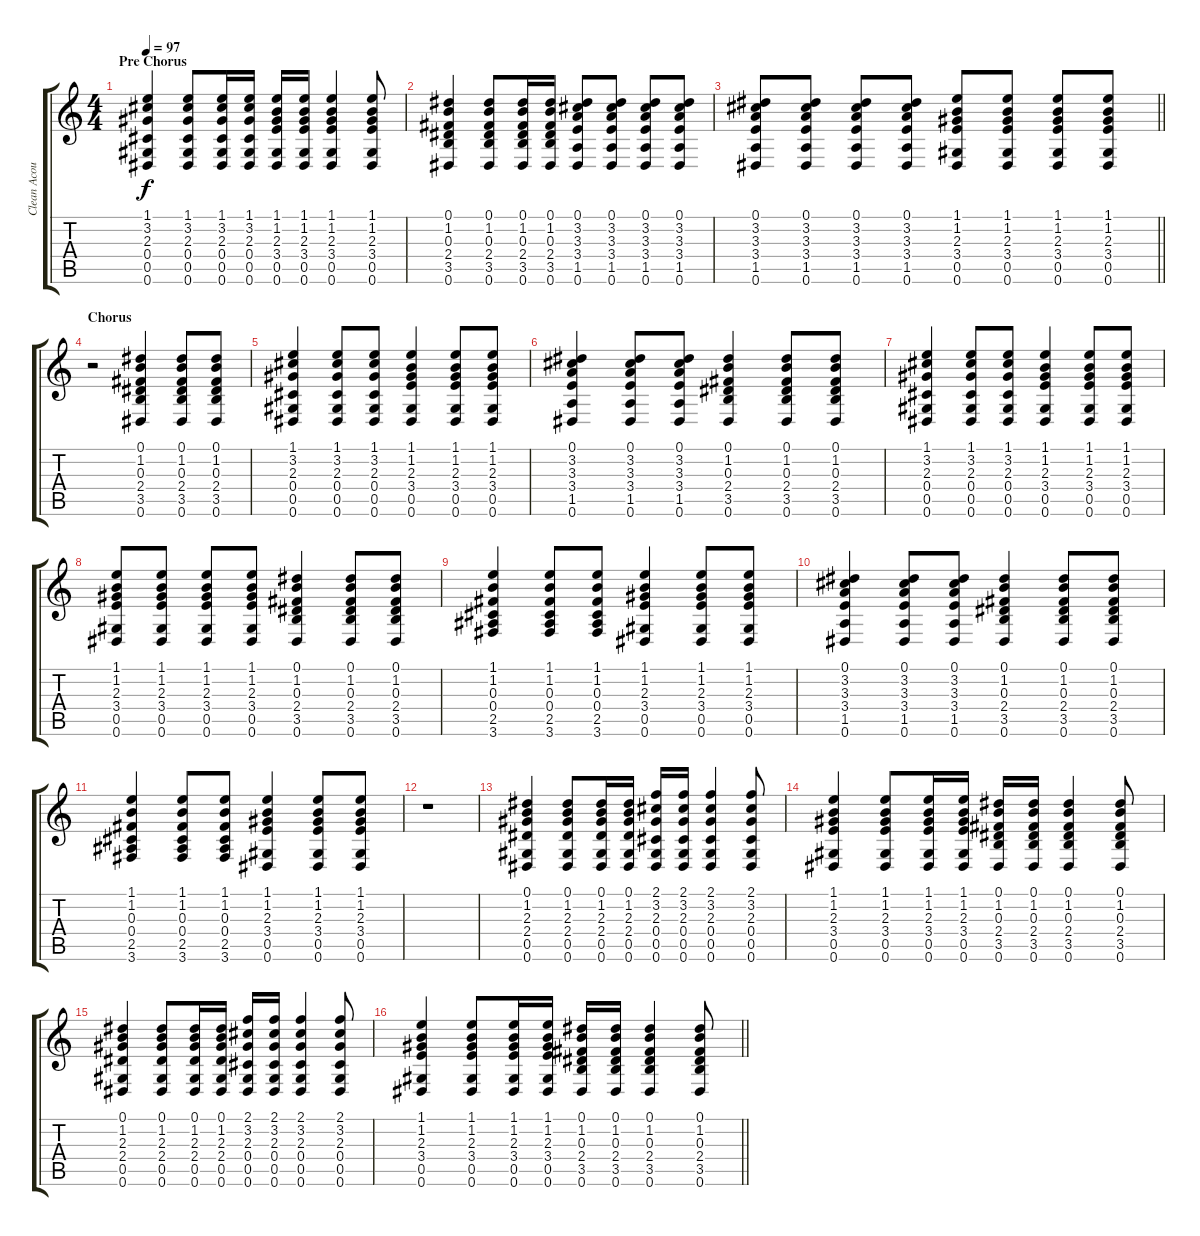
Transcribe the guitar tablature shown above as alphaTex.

\track ("Clean Acoustic" "Clean Acou") {instrument acousticguitarsteel}
\staff {score tabs}
\tuning (Eb4 Bb3 Gb3 Db3 Ab2 Eb2) {hide}
\ts (4 4)
\section ("" "Pre Chorus")
\tempo 97
\clef g2
\ks c
(1.1 3.2 2.3 0.4 0.5 0.6).4{dy f} (1.1 3.2 2.3 0.4 0.5 0.6).8 (1.1 3.2 2.3 0.4 0.5 0.6).16 (1.1 3.2 2.3 0.4 0.5 0.6).16{beam split} (1.1 1.2 2.3 3.4 0.5 0.6).16 (1.1 1.2 2.3 3.4 0.5 0.6).16 (1.1 1.2 2.3 3.4 0.5 0.6).4 (1.1 1.2 2.3 3.4 0.5 0.6).8 |
(0.1 1.2 0.3 2.4 3.5 0.6).4 (0.1 1.2 0.3 2.4 3.5 0.6).8 (0.1 1.2 0.3 2.4 3.5 0.6).16 (0.1 1.2 0.3 2.4 3.5 0.6).16 (0.1 3.2 3.3 3.4 1.5 0.6).8 (0.1 3.2 3.3 3.4 1.5 0.6).8 (0.1 3.2 3.3 3.4 1.5 0.6).8 (0.1 3.2 3.3 3.4 1.5 0.6).8 |
\barLineRight lightlight
(0.1 3.2 3.3 3.4 1.5 0.6).8 (0.1 3.2 3.3 3.4 1.5 0.6).8 (0.1 3.2 3.3 3.4 1.5 0.6).8 (0.1 3.2 3.3 3.4 1.5 0.6).8 (1.1 1.2 2.3 3.4 0.5 0.6).8 (1.1 1.2 2.3 3.4 0.5 0.6).8 (1.1 1.2 2.3 3.4 0.5 0.6).8 (1.1 1.2 2.3 3.4 0.5 0.6).8 |
\section ("" "Chorus")
r.2 (0.1 1.2 0.3 2.4 3.5 0.6).4 (0.1 1.2 0.3 2.4 3.5 0.6).8 (0.1 1.2 0.3 2.4 3.5 0.6).8 |
(1.1 3.2 2.3 0.4 0.5 0.6).4 (1.1 3.2 2.3 0.4 0.5 0.6).8 (1.1 3.2 2.3 0.4 0.5 0.6).8 (1.1 1.2 2.3 3.4 0.5 0.6).4 (1.1 1.2 2.3 3.4 0.5 0.6).8 (1.1 1.2 2.3 3.4 0.5 0.6).8 |
(0.1 3.2 3.3 3.4 1.5 0.6).4 (0.1 3.2 3.3 3.4 1.5 0.6).8 (0.1 3.2 3.3 3.4 1.5 0.6).8 (0.1 1.2 0.3 2.4 3.5 0.6).4 (0.1 1.2 0.3 2.4 3.5 0.6).8 (0.1 1.2 0.3 2.4 3.5 0.6).8 |
(1.1 3.2 2.3 0.4 0.5 0.6).4 (1.1 3.2 2.3 0.4 0.5 0.6).8 (1.1 3.2 2.3 0.4 0.5 0.6).8 (1.1 1.2 2.3 3.4 0.5 0.6).4 (1.1 1.2 2.3 3.4 0.5 0.6).8 (1.1 1.2 2.3 3.4 0.5 0.6).8 |
(1.1 1.2 2.3 3.4 0.5 0.6).8 (1.1 1.2 2.3 3.4 0.5 0.6).8 (1.1 1.2 2.3 3.4 0.5 0.6).8 (1.1 1.2 2.3 3.4 0.5 0.6).8 (0.1 1.2 0.3 2.4 3.5 0.6).4 (0.1 1.2 0.3 2.4 3.5 0.6).8 (0.1 1.2 0.3 2.4 3.5 0.6).8 |
(1.1 1.2 0.3 0.4 2.5 3.6).4 (1.1 1.2 0.3 0.4 2.5 3.6).8 (1.1 1.2 0.3 0.4 2.5 3.6).8 (1.1 1.2 2.3 3.4 0.5 0.6).4 (1.1 1.2 2.3 3.4 0.5 0.6).8 (1.1 1.2 2.3 3.4 0.5 0.6).8 |
(0.1 3.2 3.3 3.4 1.5 0.6).4 (0.1 3.2 3.3 3.4 1.5 0.6).8 (0.1 3.2 3.3 3.4 1.5 0.6).8 (0.1 1.2 0.3 2.4 3.5 0.6).4 (0.1 1.2 0.3 2.4 3.5 0.6).8 (0.1 1.2 0.3 2.4 3.5 0.6).8 |
(1.1 1.2 0.3 0.4 2.5 3.6).4 (1.1 1.2 0.3 0.4 2.5 3.6).8 (1.1 1.2 0.3 0.4 2.5 3.6).8 (1.1 1.2 2.3 3.4 0.5 0.6).4 (1.1 1.2 2.3 3.4 0.5 0.6).8 (1.1 1.2 2.3 3.4 0.5 0.6).8 |
r.1 |
(0.1 1.2 2.3 2.4 0.5 0.6).4 (0.1 1.2 2.3 2.4 0.5 0.6).8 (0.1 1.2 2.3 2.4 0.5 0.6).16 (0.1 1.2 2.3 2.4 0.5 0.6).16{beam split} (2.1 3.2 2.3 0.4 0.5 0.6).16 (2.1 3.2 2.3 0.4 0.5 0.6).16 (2.1 3.2 2.3 0.4 0.5 0.6).4 (2.1 3.2 2.3 0.4 0.5 0.6).8 |
(1.1 1.2 2.3 3.4 0.5 0.6).4 (1.1 1.2 2.3 3.4 0.5 0.6).8 (1.1 1.2 2.3 3.4 0.5 0.6).16 (1.1 1.2 2.3 3.4 0.5 0.6).16{beam split} (0.1 1.2 0.3 2.4 3.5 0.6).16 (0.1 1.2 0.3 2.4 3.5 0.6).16 (0.1 1.2 0.3 2.4 3.5 0.6).4 (0.1 1.2 0.3 2.4 3.5 0.6).8 |
(0.1 1.2 2.3 2.4 0.5 0.6).4 (0.1 1.2 2.3 2.4 0.5 0.6).8 (0.1 1.2 2.3 2.4 0.5 0.6).16 (0.1 1.2 2.3 2.4 0.5 0.6).16{beam split} (2.1 3.2 2.3 0.4 0.5 0.6).16 (2.1 3.2 2.3 0.4 0.5 0.6).16 (2.1 3.2 2.3 0.4 0.5 0.6).4 (2.1 3.2 2.3 0.4 0.5 0.6).8 |
\barLineRight lightlight
(1.1 1.2 2.3 3.4 0.5 0.6).4 (1.1 1.2 2.3 3.4 0.5 0.6).8 (1.1 1.2 2.3 3.4 0.5 0.6).16 (1.1 1.2 2.3 3.4 0.5 0.6).16{beam split} (0.1 1.2 0.3 2.4 3.5 0.6).16 (0.1 1.2 0.3 2.4 3.5 0.6).16 (0.1 1.2 0.3 2.4 3.5 0.6).4 (0.1 1.2 0.3 2.4 3.5 0.6).8
